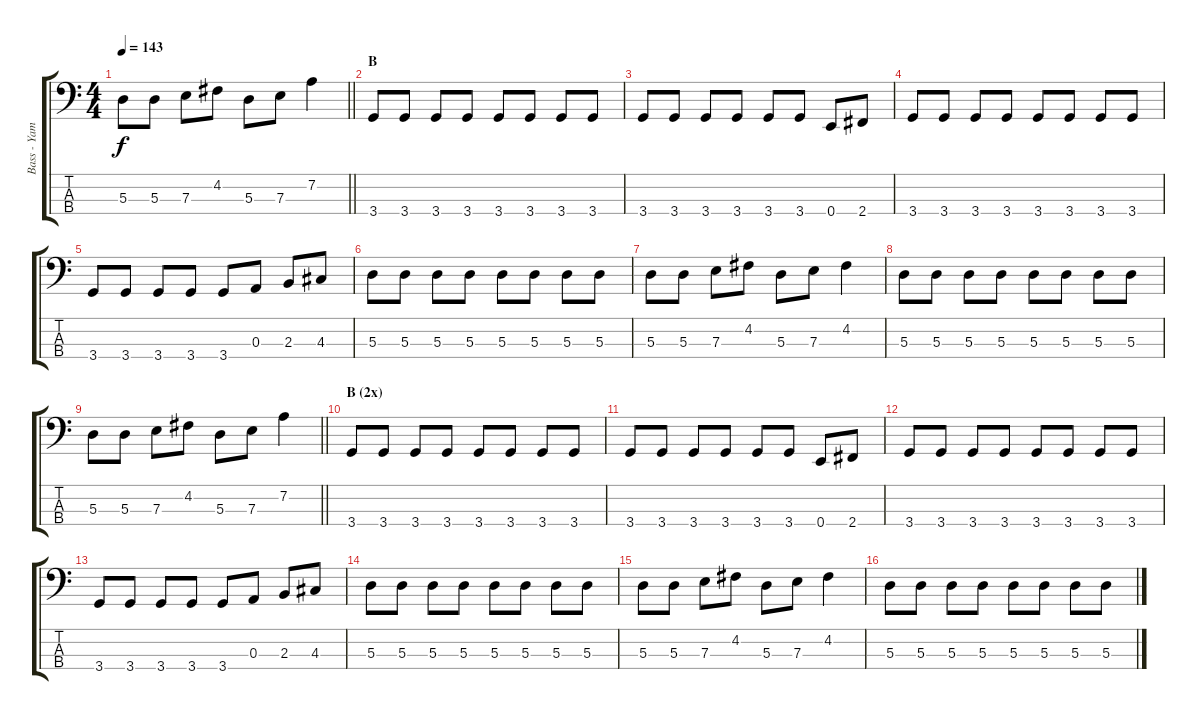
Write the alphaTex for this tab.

\track ("Bass - Yamada" "Bass - Yam") {instrument electricbasspick}
\staff {score tabs}
\tuning (G2 D2 A1 E1) {hide}
\ts (4 4)
\tempo 143
\clef f4
\barLineRight lightlight
\ks c
5.3.8{dy f} 5.3.8 7.3.8 4.2.8 5.3.8 7.3.8 7.2.4 |
\section ("" "B")
3.4.8 3.4.8 3.4.8 3.4.8 3.4.8 3.4.8 3.4.8 3.4.8 |
3.4.8 3.4.8 3.4.8 3.4.8 3.4.8 3.4.8 0.4.8 2.4.8 |
3.4.8 3.4.8 3.4.8 3.4.8 3.4.8 3.4.8 3.4.8 3.4.8 |
3.4.8 3.4.8 3.4.8 3.4.8 3.4.8 0.3.8 2.3.8 4.3.8 |
5.3.8 5.3.8 5.3.8 5.3.8 5.3.8 5.3.8 5.3.8 5.3.8 |
5.3.8 5.3.8 7.3.8 4.2.8 5.3.8 7.3.8 4.2.4 |
5.3.8 5.3.8 5.3.8 5.3.8 5.3.8 5.3.8 5.3.8 5.3.8 |
\barLineRight lightlight
5.3.8 5.3.8 7.3.8 4.2.8 5.3.8 7.3.8 7.2.4 |
\section ("" "B (2x)")
3.4.8 3.4.8 3.4.8 3.4.8 3.4.8 3.4.8 3.4.8 3.4.8 |
3.4.8 3.4.8 3.4.8 3.4.8 3.4.8 3.4.8 0.4.8 2.4.8 |
3.4.8 3.4.8 3.4.8 3.4.8 3.4.8 3.4.8 3.4.8 3.4.8 |
3.4.8 3.4.8 3.4.8 3.4.8 3.4.8 0.3.8 2.3.8 4.3.8 |
5.3.8 5.3.8 5.3.8 5.3.8 5.3.8 5.3.8 5.3.8 5.3.8 |
5.3.8 5.3.8 7.3.8 4.2.8 5.3.8 7.3.8 4.2.4 |
5.3.8 5.3.8 5.3.8 5.3.8 5.3.8 5.3.8 5.3.8 5.3.8
